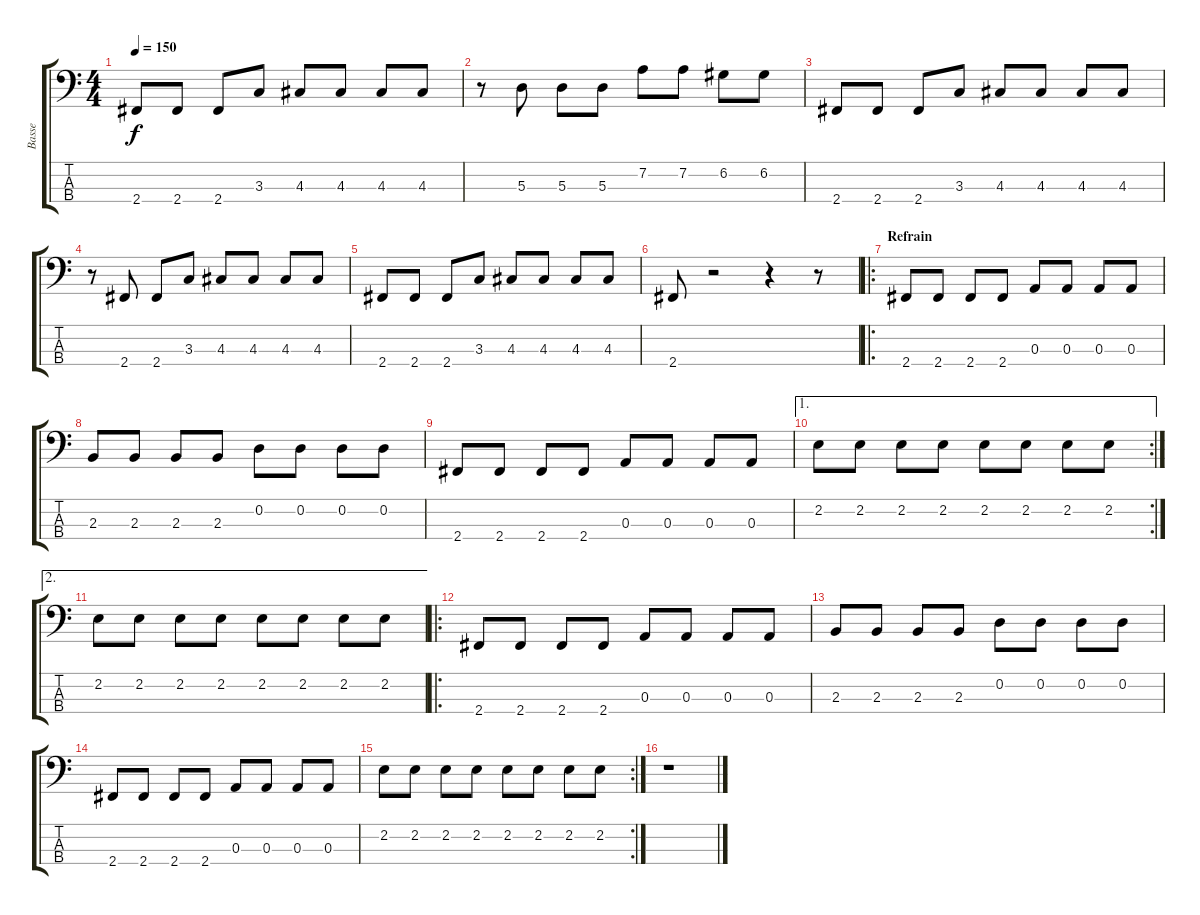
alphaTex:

\track ("Basse" "Basse") {instrument electricbassfinger}
\staff {score tabs}
\tuning (G2 D2 A1 E1) {hide}
\ts (4 4)
\tempo 150
\clef f4
\ks c
2.4.8{dy f} 2.4.8 2.4.8 3.3.8 4.3.8 4.3.8 4.3.8 4.3.8 |
r.8 5.3.8 5.3.8 5.3.8 7.2.8 7.2.8 6.2.8 6.2.8 |
2.4.8 2.4.8 2.4.8 3.3.8 4.3.8 4.3.8 4.3.8 4.3.8 |
r.8 2.4.8 2.4.8 3.3.8 4.3.8 4.3.8 4.3.8 4.3.8 |
2.4.8 2.4.8 2.4.8 3.3.8 4.3.8 4.3.8 4.3.8 4.3.8 |
2.4.8 r.2 r.4 r.8 |
\ro
\section ("" "Refrain")
2.4.8 2.4.8 2.4.8 2.4.8 0.3.8 0.3.8 0.3.8 0.3.8 |
2.3.8 2.3.8 2.3.8 2.3.8 0.2.8 0.2.8 0.2.8 0.2.8 |
2.4.8 2.4.8 2.4.8 2.4.8 0.3.8 0.3.8 0.3.8 0.3.8 |
\ae 1
\rc 2
2.2.8 2.2.8 2.2.8 2.2.8 2.2.8 2.2.8 2.2.8 2.2.8 |
\ae 2
2.2.8 2.2.8 2.2.8 2.2.8 2.2.8 2.2.8 2.2.8 2.2.8 |
\ro
2.4.8 2.4.8 2.4.8 2.4.8 0.3.8 0.3.8 0.3.8 0.3.8 |
2.3.8 2.3.8 2.3.8 2.3.8 0.2.8 0.2.8 0.2.8 0.2.8 |
2.4.8 2.4.8 2.4.8 2.4.8 0.3.8 0.3.8 0.3.8 0.3.8 |
\rc 2
2.2.8 2.2.8 2.2.8 2.2.8 2.2.8 2.2.8 2.2.8 2.2.8 |
r.1
